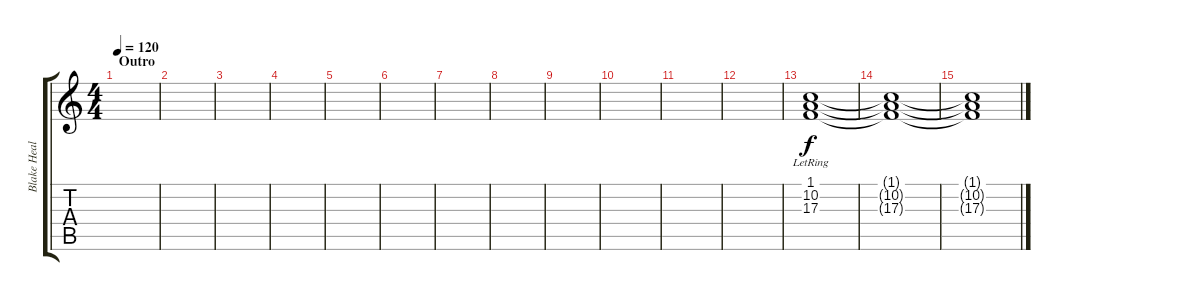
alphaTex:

\track ("Blake Healy (Piano)" "Blake Heal") {instrument acousticgrandpiano}
\staff {score tabs}
\tuning (E4 B3 G3 D3 A2 E2) {hide}
\ts (4 4)
\section ("" "Outro")
\tempo 120
\clef g2
\ks c
|
|
|
|
|
|
|
|
|
|
|
|
(1.1{lr} 10.2{lr} 17.3{lr}).1 |
(1.1{t} 10.2{t} 17.3{t}).1 |
(1.1{t} 10.2{t} 17.3{t}).1
